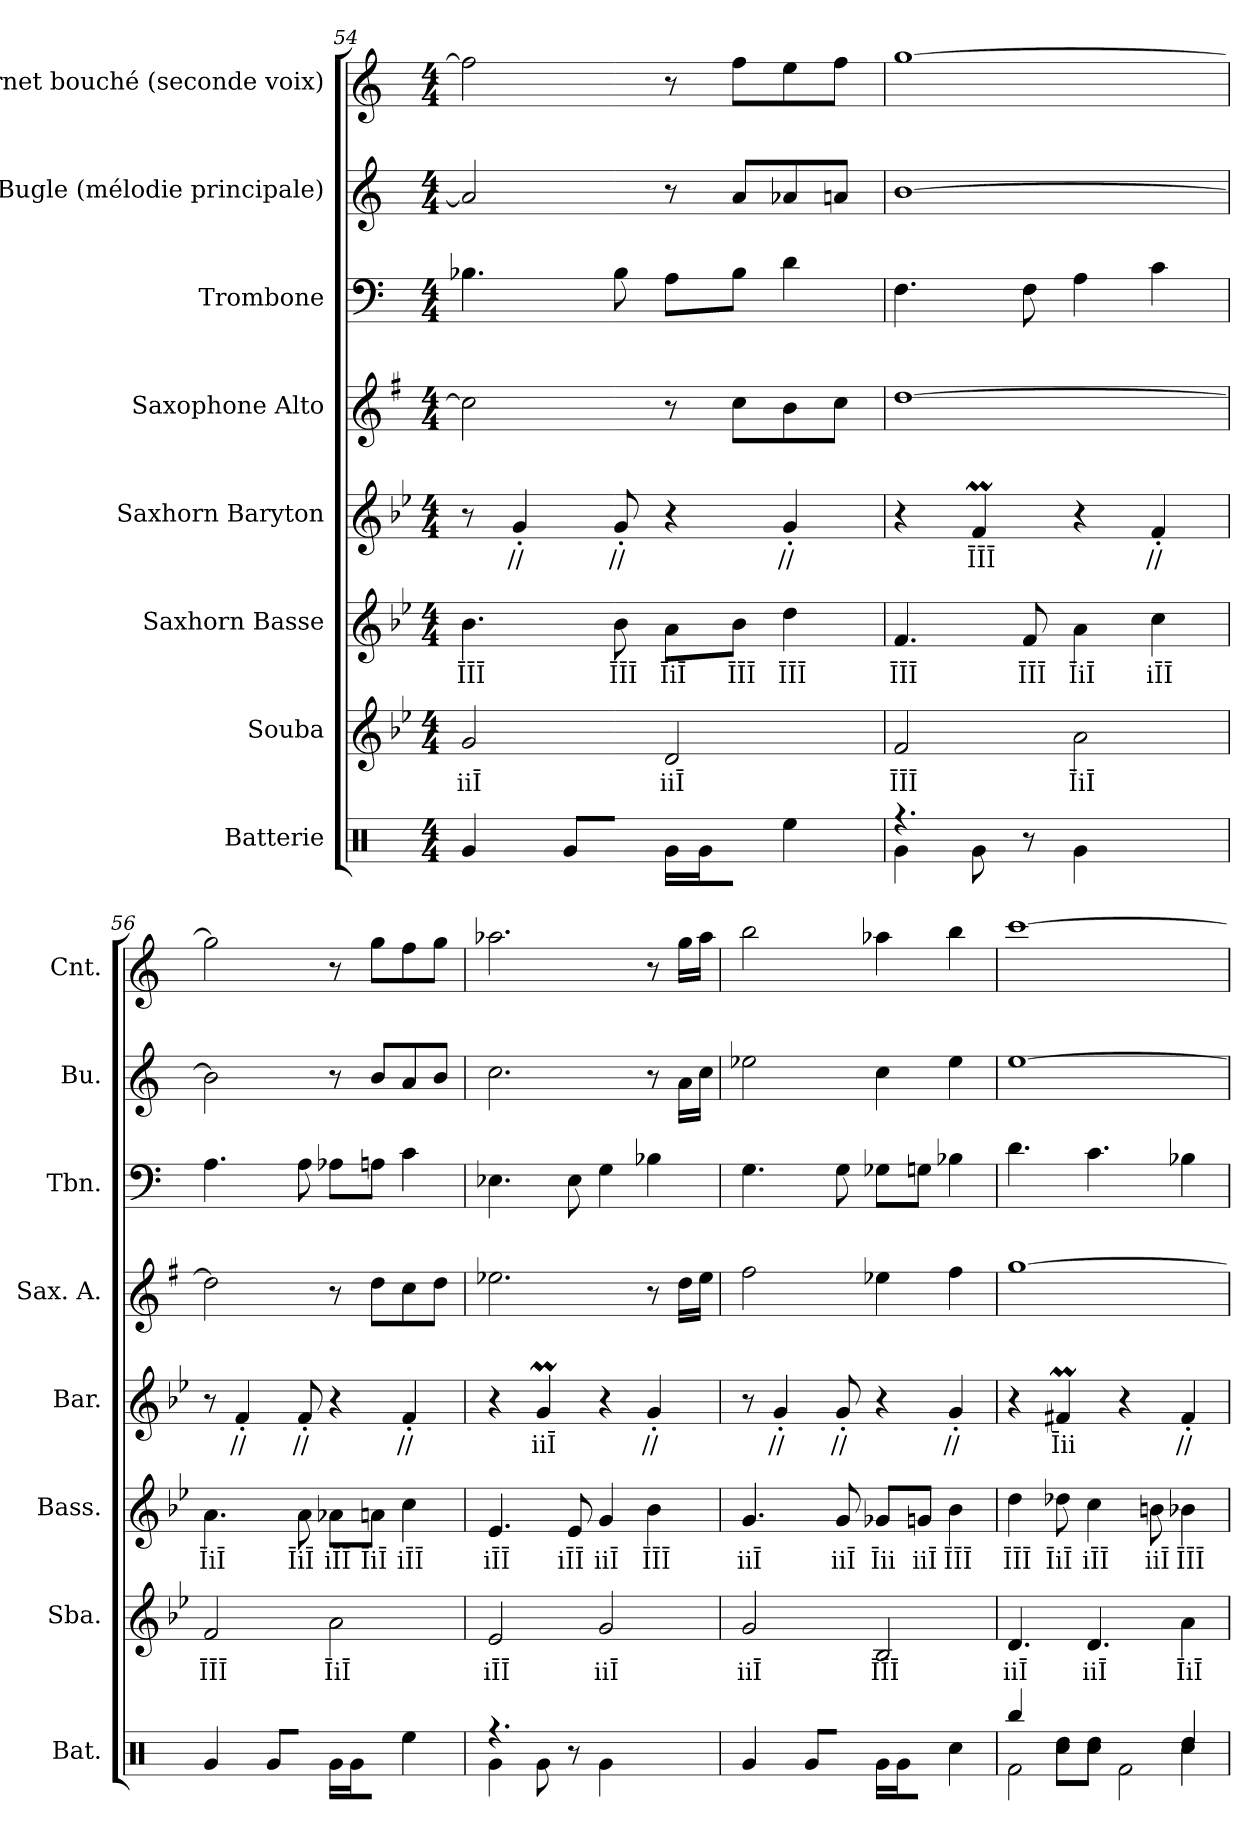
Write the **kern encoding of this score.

**kern	**kern	**text	**kern	**text	**kern	**text	**kern	**kern	**kern	**kern
*part8	*part7	*part7	*part6	*part6	*part5	*part5	*part4	*part3	*part2	*part1
*staff8	*staff7	*staff7	*staff6	*staff6	*staff5	*staff5	*staff4	*staff3	*staff2	*staff1
*I"Batterie	*I"Souba	*	*I"Saxhorn Basse	*	*I"Saxhorn Baryton	*	*I"Saxophone Alto	*I"Trombone	*I"Bugle (mélodie principale)	*I"Cornet bouché (seconde voix)
*I'Bat.	*I'Sba.	*	*I'Bass.	*	*I'Bar.	*	*I'Sax. A.	*I'Tbn.	*I'Bu.	*I'Cnt.
*clefX	*clefG2	*	*clefG2	*	*clefG2	*	*clefG2	*clefF4	*clefG2	*clefG2
*	*ITrd15c26	*	*ITrd8c14	*	*ITrd8c14	*	*ITrd5c9	*	*ITrd1c2	*ITrd1c2
*k[]	*k[b-e-]	*	*k[b-e-]	*	*k[b-e-]	*	*k[b-e-]	*k[]	*k[b-e-]	*k[b-e-]
*M4/4	*M4/4	*	*M4/4	*	*M4/4	*	*M4/4	*M4/4	*M4/4	*M4/4
=54	=54	=54	=54	=54	=54	=54	=54	=54	=54	=54
!	!	!LO:LY:b	!	!LO:LY:b	!	!	!	!	!	!
4Rg/	2GG/	iiĪ	4.B-\	ĪĪĪ	8r	.	2e-\]	4.B-X\	2g/]	2ee-\]
!	!	!	!	!	!	!LO:LY:b	!	!	!	!
.	.	.	.	.	4G'/	//	.	.	.	.
8Rg/L	.	.	.	.	.	.	.	.	.	.
!	!	!	!	!LO:LY:b	!	!LO:LY:b	!	!	!	!
8R/J	.	.	8B-\	ĪĪĪ	8G'/	//	.	8B-\	.	.
!	!	!LO:LY:b	!	!LO:LY:b	!	!	!	!	!	!
16Rg\LL	2DD/	iiĪ	8A\L	ĪiĪ	4r	.	8r	8A\L	8r	8r
16Rg\J	.	.	.	.	.	.	.	.	.	.
!	!	!	!	!LO:LY:b	!	!	!	!	!	!
8R\J	.	.	8B-\J	ĪĪĪ	.	.	8e-\L	8B-\J	8g/L	8ee-\L
!	!	!	!	!LO:LY:b	!	!LO:LY:b	!	!	!	!
4Ree\	.	.	4d\	ĪĪĪ	4G'/	//	8d\	4d\	8g-X/	8dd\
.	.	.	.	.	.	.	8e-\J	.	8gn/J	8ee-\J
=55	=55	=55	=55	=55	=55	=55	=55	=55	=55	=55
*^	*	*	*	*	*	*	*	*	*	*
!	!	!	!LO:LY:b	!	!LO:LY:b	!	!	!	!	!	!
4.r	4Rg\	2FF/	ĪĪĪ	4.F/	ĪĪĪ	4r	.	[1f	4.F\	[1a	[1ff
!	!	!	!	!	!	!	!LO:LY:b	!	!	!	!
.	8Rg\	.	.	.	.	4FM/	ĪĪĪ	.	.	.	.
!	!	!	!	!	!LO:LY:b	!	!	!	!	!	!
8R\	8r	.	.	8F/	ĪĪĪ	.	.	.	8F\	.	.
!	!	!	!LO:LY:b	!	!LO:LY:b	!	!	!	!	!	!
4Rg\	2ryy	2AA\	ĪiĪ	4A\	ĪiĪ	4r	.	.	4A\	.	.
!	!	!	!	!	!LO:LY:b	!	!LO:LY:b	!	!	!	!
4R\	.	.	.	4c\	iĪĪ	4F'/	//	.	4c\	.	.
*v	*v	*	*	*	*	*	*	*	*	*	*
!!LO:PB:g=z
=56	=56	=56	=56	=56	=56	=56	=56	=56	=56	=56
!	!	!LO:LY:b	!	!LO:LY:b	!	!	!	!	!	!
4Rg/	2FF/	ĪĪĪ	4.A\	ĪiĪ	8r	.	2f\]	4.A\	2a\]	2ff\]
!	!	!	!	!	!	!LO:LY:b	!	!	!	!
.	.	.	.	.	4F'/	//	.	.	.	.
8Rg/L	.	.	.	.	.	.	.	.	.	.
!	!	!	!	!LO:LY:b	!	!LO:LY:b	!	!	!	!
8R/J	.	.	8A\	ĪiĪ	8F'/	//	.	8A\	.	.
!	!	!LO:LY:b	!	!LO:LY:b	!	!	!	!	!	!
16Rg\LL	2AA\	ĪiĪ	8A-X\L	iĪĪ	4r	.	8r	8A-X\L	8r	8r
16Rg\J	.	.	.	.	.	.	.	.	.	.
!	!	!	!	!LO:LY:b	!	!	!	!	!	!
8R\J	.	.	8An\J	ĪiĪ	.	.	8f\L	8An\J	8a/L	8ff\L
!	!	!	!	!LO:LY:b	!	!LO:LY:b	!	!	!	!
4Ree\	.	.	4c\	iĪĪ	4F'/	//	8e-\	4c\	8g/	8ee-\
.	.	.	.	.	.	.	8f\J	.	8a/J	8ff\J
=57	=57	=57	=57	=57	=57	=57	=57	=57	=57	=57
*^	*	*	*	*	*	*	*	*	*	*
!	!	!	!LO:LY:b	!	!LO:LY:b	!	!	!	!	!	!
4.r	4Rg\	2EE-/	iĪĪ	4.E-/	iĪĪ	4r	.	2.g-X\	4.E-X\	2.b-\	2.gg-X\
!	!	!	!	!	!	!	!LO:LY:b	!	!	!	!
.	8Rg\	.	.	.	.	4GM/	iiĪ	.	.	.	.
!	!	!	!	!	!LO:LY:b	!	!	!	!	!	!
8R\	8r	.	.	8E-/	iĪĪ	.	.	.	8E-\	.	.
!	!	!	!LO:LY:b	!	!LO:LY:b	!	!	!	!	!	!
4Rg\	2ryy	2GG/	iiĪ	4G/	iiĪ	4r	.	.	4G\	.	.
!	!	!	!	!	!LO:LY:b	!	!LO:LY:b	!	!	!	!
4R\	.	.	.	4B-\	ĪĪĪ	4G'/	//	8r	4B-X\	8r	8r
.	.	.	.	.	.	.	.	16f\LL	.	16g\LL	16ff\LL
.	.	.	.	.	.	.	.	16g-\JJ	.	16b-\JJ	16gg-\JJ
*v	*v	*	*	*	*	*	*	*	*	*	*
=58	=58	=58	=58	=58	=58	=58	=58	=58	=58	=58
!	!	!LO:LY:b	!	!LO:LY:b	!	!	!	!	!	!
4Rg/	2GG/	iiĪ	4.G/	iiĪ	8r	.	2a\	4.G\	2dd-X\	2aa\
!	!	!	!	!	!	!LO:LY:b	!	!	!	!
.	.	.	.	.	4G'/	//	.	.	.	.
8Rg/L	.	.	.	.	.	.	.	.	.	.
!	!	!	!	!LO:LY:b	!	!LO:LY:b	!	!	!	!
8R/J	.	.	8G/	iiĪ	8G'/	//	.	8G\	.	.
!	!	!LO:LY:b	!	!LO:LY:b	!	!	!	!	!	!
16Rg\LL	2BBB-/	ĪĪĪ	8G-X/L	Īii	4r	.	4g-X\	8G-X\L	4b-\	4gg-X\
16Rg\J	.	.	.	.	.	.	.	.	.	.
!	!	!	!	!LO:LY:b	!	!	!	!	!	!
8R\J	.	.	8Gn/J	iiĪ	.	.	.	8Gn\J	.	.
!	!	!	!	!LO:LY:b	!	!LO:LY:b	!	!	!	!
4Rcc\	.	.	4B-\	ĪĪĪ	4G'/	//	4a\	4B-X\	4dd-\	4aa\
!!LO:PB:g=z
=59	=59	=59	=59	=59	=59	=59	=59	=59	=59	=59
*^	*	*	*	*	*	*	*	*	*	*
*	*^	*	*	*	*	*	*	*	*	*	*
!	!	!	!	!LO:LY:b	!	!LO:LY:b	!	!	!	!	!	!
2Rf\	4Rbb/	4ryy	4.DD/	iiĪ	4d\	ĪĪĪ	4r	.	[1b-	4.d\	[1dd	[1bb-
!	!	!	!	!	!	!LO:LY:b	!	!LO:LY:b	!	!	!	!
.	8Rdd\L	8Rcc\L	.	.	8d-X\	ĪiĪ	4F#Xm/	Īii	.	.	.	.
!	!	!	!	!LO:LY:b	!	!LO:LY:b	!	!	!	!	!	!
.	8Rdd\J	8Rcc\J	4.DD/	iiĪ	4c\	iĪĪ	.	.	.	4.c\	.	.
2Rf\	4ryy	4ryy	.	.	.	.	4r	.	.	.	.	.
!	!	!	!	!	!	!LO:LY:b	!	!	!	!	!	!
.	.	.	.	.	8Bn\	iiĪ	.	.	.	.	.	.
!	!	!	!	!LO:LY:b	!	!LO:LY:b	!	!LO:LY:b	!	!	!	!
.	4Rdd/	4Rcc\	4AA\	ĪiĪ	4B-X\	ĪĪĪ	4F#'/	//	.	4B-X\	.	.
*v	*v	*v	*	*	*	*	*	*	*	*	*	*
=	=	=	=	=	=	=	=	=	=	=
*-	*-	*-	*-	*-	*-	*-	*-	*-	*-	*-
